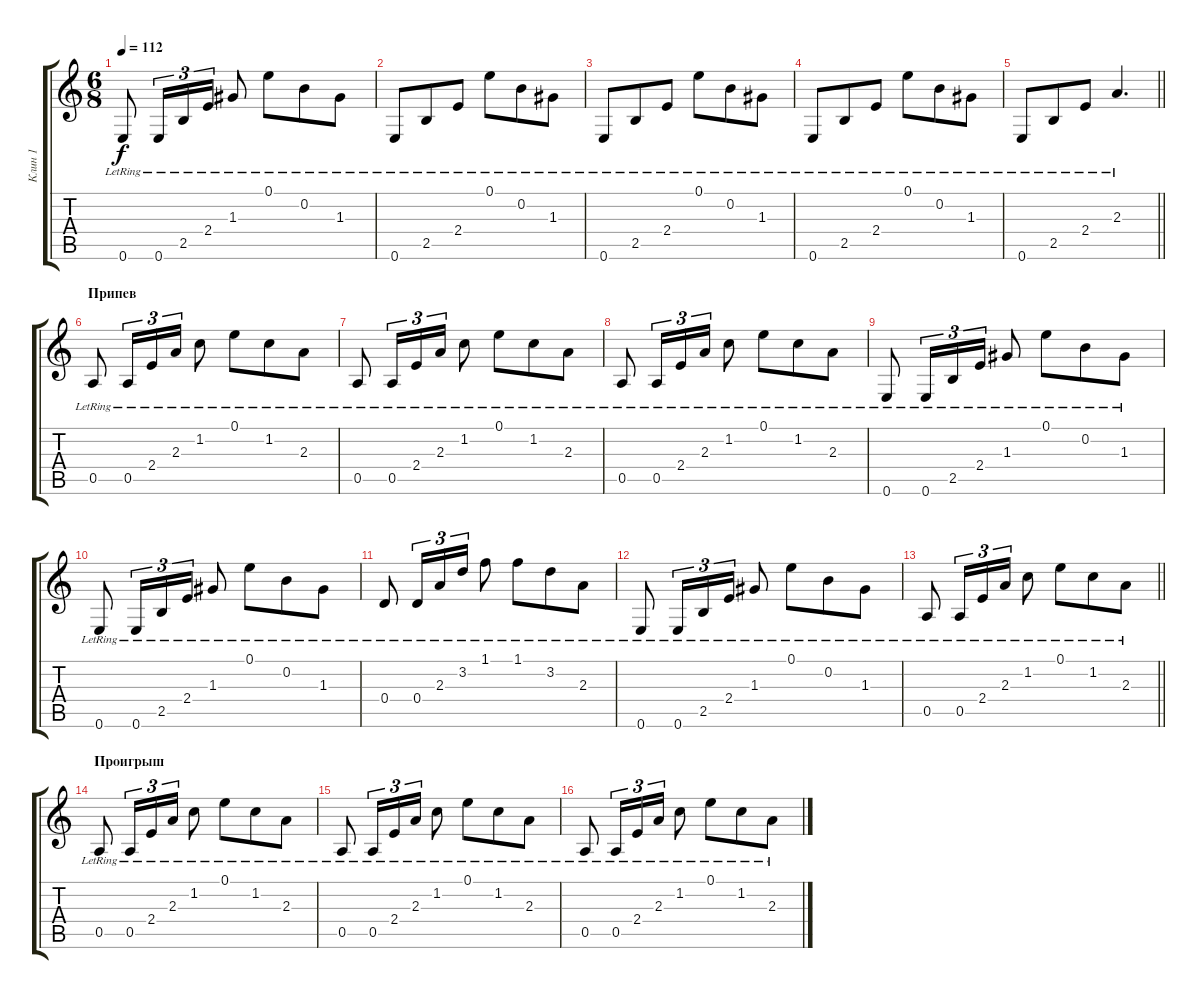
\track ("Клин 1" "Клин 1") {instrument electricguitarclean}
\staff {score tabs}
\tuning (E4 B3 G3 D3 A2 E2) {hide}
\ts (6 8)
\tempo 112
\clef g2
\ks c
0.6{lr}.8{dy f} 0.6{lr}.16{tu (3 2)} 2.5{lr}.16{tu (3 2)} 2.4{lr}.16{tu (3 2)} 1.3{lr}.8 0.1{lr}.8 0.2{lr}.8 1.3{lr}.8 |
0.6{lr}.8 2.5{lr}.8 2.4{lr}.8 0.1{lr}.8 0.2{lr}.8 1.3{lr}.8 |
0.6{lr}.8 2.5{lr}.8 2.4{lr}.8 0.1{lr}.8 0.2{lr}.8 1.3{lr}.8 |
0.6{lr}.8 2.5{lr}.8 2.4{lr}.8 0.1{lr}.8 0.2{lr}.8 1.3{lr}.8 |
\barLineRight lightlight
0.6{lr}.8 2.5{lr}.8 2.4{lr}.8 2.3{lr}.4{d} |
\section ("" "Припев")
0.5{lr}.8 0.5{lr}.16{tu (3 2)} 2.4{lr}.16{tu (3 2)} 2.3{lr}.16{tu (3 2)} 1.2{lr}.8 0.1{lr}.8 1.2{lr}.8 2.3{lr}.8 |
0.5{lr}.8 0.5{lr}.16{tu (3 2)} 2.4{lr}.16{tu (3 2)} 2.3{lr}.16{tu (3 2)} 1.2{lr}.8 0.1{lr}.8 1.2{lr}.8 2.3{lr}.8 |
0.5{lr}.8 0.5{lr}.16{tu (3 2)} 2.4{lr}.16{tu (3 2)} 2.3{lr}.16{tu (3 2)} 1.2{lr}.8 0.1{lr}.8 1.2{lr}.8 2.3{lr}.8 |
0.6{lr}.8 0.6{lr}.16{tu (3 2)} 2.5{lr}.16{tu (3 2)} 2.4{lr}.16{tu (3 2)} 1.3{lr}.8 0.1{lr}.8 0.2{lr}.8 1.3{lr}.8 |
0.6{lr}.8 0.6{lr}.16{tu (3 2)} 2.5{lr}.16{tu (3 2)} 2.4{lr}.16{tu (3 2)} 1.3{lr}.8 0.1{lr}.8 0.2{lr}.8 1.3{lr}.8 |
0.4{lr}.8 0.4{lr}.16{tu (3 2)} 2.3{lr}.16{tu (3 2)} 3.2{lr}.16{tu (3 2)} 1.1{lr}.8 1.1{lr}.8 3.2{lr}.8 2.3{lr}.8 |
0.6{lr}.8 0.6{lr}.16{tu (3 2)} 2.5{lr}.16{tu (3 2)} 2.4{lr}.16{tu (3 2)} 1.3{lr}.8 0.1{lr}.8 0.2{lr}.8 1.3{lr}.8 |
\barLineRight lightlight
0.5{lr}.8 0.5{lr}.16{tu (3 2)} 2.4{lr}.16{tu (3 2)} 2.3{lr}.16{tu (3 2)} 1.2{lr}.8 0.1{lr}.8 1.2{lr}.8 2.3{lr}.8 |
\section ("" "Проигрыш")
0.5{lr}.8 0.5{lr}.16{tu (3 2)} 2.4{lr}.16{tu (3 2)} 2.3{lr}.16{tu (3 2)} 1.2{lr}.8 0.1{lr}.8 1.2{lr}.8 2.3{lr}.8 |
0.5{lr}.8 0.5{lr}.16{tu (3 2)} 2.4{lr}.16{tu (3 2)} 2.3{lr}.16{tu (3 2)} 1.2{lr}.8 0.1{lr}.8 1.2{lr}.8 2.3{lr}.8 |
0.5{lr}.8 0.5{lr}.16{tu (3 2)} 2.4{lr}.16{tu (3 2)} 2.3{lr}.16{tu (3 2)} 1.2{lr}.8 0.1{lr}.8 1.2{lr}.8 2.3{lr}.8
